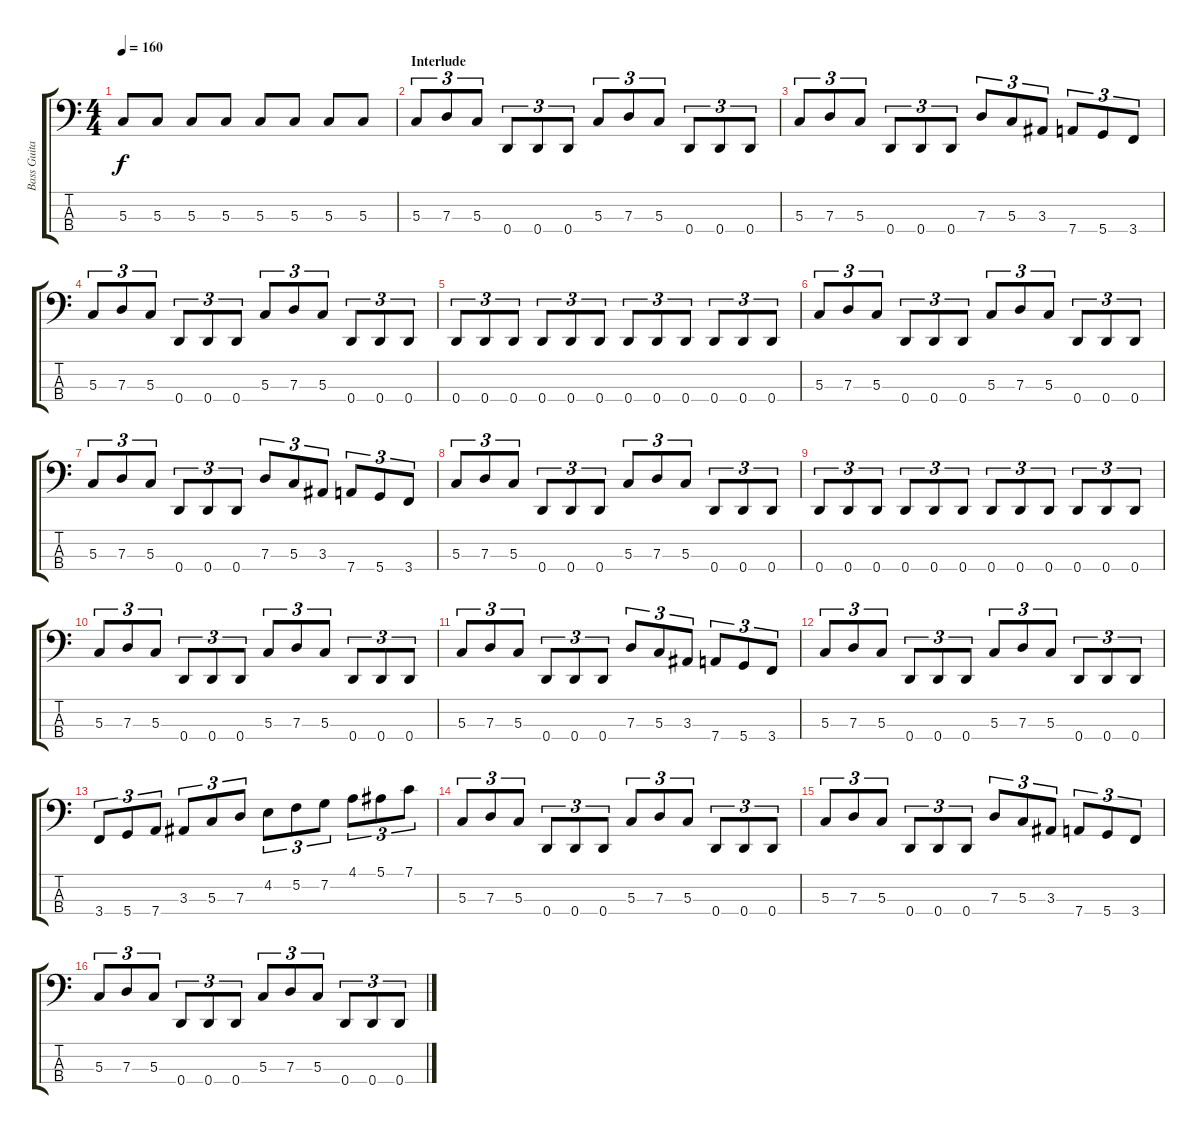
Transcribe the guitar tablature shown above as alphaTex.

\track ("Bass Guitar" "Bass Guita") {instrument electricbasspick}
\staff {score tabs}
\tuning (F2 C2 G1 D1) {hide}
\ts (4 4)
\tempo 160
\clef f4
\ks c
5.3.8{dy f} 5.3.8 5.3.8 5.3.8 5.3.8 5.3.8 5.3.8 5.3.8 |
\section ("" "Interlude")
5.3.8{tu (3 2)} 7.3.8{tu (3 2)} 5.3.8{tu (3 2)} 0.4.8{tu (3 2)} 0.4.8{tu (3 2)} 0.4.8{tu (3 2)} 5.3.8{tu (3 2)} 7.3.8{tu (3 2)} 5.3.8{tu (3 2)} 0.4.8{tu (3 2)} 0.4.8{tu (3 2)} 0.4.8{tu (3 2)} |
5.3.8{tu (3 2)} 7.3.8{tu (3 2)} 5.3.8{tu (3 2)} 0.4.8{tu (3 2)} 0.4.8{tu (3 2)} 0.4.8{tu (3 2)} 7.3.8{tu (3 2)} 5.3.8{tu (3 2)} 3.3.8{tu (3 2)} 7.4.8{tu (3 2)} 5.4.8{tu (3 2)} 3.4.8{tu (3 2)} |
5.3.8{tu (3 2)} 7.3.8{tu (3 2)} 5.3.8{tu (3 2)} 0.4.8{tu (3 2)} 0.4.8{tu (3 2)} 0.4.8{tu (3 2)} 5.3.8{tu (3 2)} 7.3.8{tu (3 2)} 5.3.8{tu (3 2)} 0.4.8{tu (3 2)} 0.4.8{tu (3 2)} 0.4.8{tu (3 2)} |
0.4.8{tu (3 2)} 0.4.8{tu (3 2)} 0.4.8{tu (3 2)} 0.4.8{tu (3 2)} 0.4.8{tu (3 2)} 0.4.8{tu (3 2)} 0.4.8{tu (3 2)} 0.4.8{tu (3 2)} 0.4.8{tu (3 2)} 0.4.8{tu (3 2)} 0.4.8{tu (3 2)} 0.4.8{tu (3 2)} |
5.3.8{tu (3 2)} 7.3.8{tu (3 2)} 5.3.8{tu (3 2)} 0.4.8{tu (3 2)} 0.4.8{tu (3 2)} 0.4.8{tu (3 2)} 5.3.8{tu (3 2)} 7.3.8{tu (3 2)} 5.3.8{tu (3 2)} 0.4.8{tu (3 2)} 0.4.8{tu (3 2)} 0.4.8{tu (3 2)} |
5.3.8{tu (3 2)} 7.3.8{tu (3 2)} 5.3.8{tu (3 2)} 0.4.8{tu (3 2)} 0.4.8{tu (3 2)} 0.4.8{tu (3 2)} 7.3.8{tu (3 2)} 5.3.8{tu (3 2)} 3.3.8{tu (3 2)} 7.4.8{tu (3 2)} 5.4.8{tu (3 2)} 3.4.8{tu (3 2)} |
5.3.8{tu (3 2)} 7.3.8{tu (3 2)} 5.3.8{tu (3 2)} 0.4.8{tu (3 2)} 0.4.8{tu (3 2)} 0.4.8{tu (3 2)} 5.3.8{tu (3 2)} 7.3.8{tu (3 2)} 5.3.8{tu (3 2)} 0.4.8{tu (3 2)} 0.4.8{tu (3 2)} 0.4.8{tu (3 2)} |
0.4.8{tu (3 2)} 0.4.8{tu (3 2)} 0.4.8{tu (3 2)} 0.4.8{tu (3 2)} 0.4.8{tu (3 2)} 0.4.8{tu (3 2)} 0.4.8{tu (3 2)} 0.4.8{tu (3 2)} 0.4.8{tu (3 2)} 0.4.8{tu (3 2)} 0.4.8{tu (3 2)} 0.4.8{tu (3 2)} |
5.3.8{tu (3 2)} 7.3.8{tu (3 2)} 5.3.8{tu (3 2)} 0.4.8{tu (3 2)} 0.4.8{tu (3 2)} 0.4.8{tu (3 2)} 5.3.8{tu (3 2)} 7.3.8{tu (3 2)} 5.3.8{tu (3 2)} 0.4.8{tu (3 2)} 0.4.8{tu (3 2)} 0.4.8{tu (3 2)} |
5.3.8{tu (3 2)} 7.3.8{tu (3 2)} 5.3.8{tu (3 2)} 0.4.8{tu (3 2)} 0.4.8{tu (3 2)} 0.4.8{tu (3 2)} 7.3.8{tu (3 2)} 5.3.8{tu (3 2)} 3.3.8{tu (3 2)} 7.4.8{tu (3 2)} 5.4.8{tu (3 2)} 3.4.8{tu (3 2)} |
5.3.8{tu (3 2)} 7.3.8{tu (3 2)} 5.3.8{tu (3 2)} 0.4.8{tu (3 2)} 0.4.8{tu (3 2)} 0.4.8{tu (3 2)} 5.3.8{tu (3 2)} 7.3.8{tu (3 2)} 5.3.8{tu (3 2)} 0.4.8{tu (3 2)} 0.4.8{tu (3 2)} 0.4.8{tu (3 2)} |
3.4.8{tu (3 2)} 5.4.8{tu (3 2)} 7.4.8{tu (3 2)} 3.3.8{tu (3 2)} 5.3.8{tu (3 2)} 7.3.8{tu (3 2)} 4.2.8{tu (3 2)} 5.2.8{tu (3 2)} 7.2.8{tu (3 2)} 4.1.8{tu (3 2)} 5.1.8{tu (3 2)} 7.1.8{tu (3 2)} |
5.3.8{tu (3 2)} 7.3.8{tu (3 2)} 5.3.8{tu (3 2)} 0.4.8{tu (3 2)} 0.4.8{tu (3 2)} 0.4.8{tu (3 2)} 5.3.8{tu (3 2)} 7.3.8{tu (3 2)} 5.3.8{tu (3 2)} 0.4.8{tu (3 2)} 0.4.8{tu (3 2)} 0.4.8{tu (3 2)} |
5.3.8{tu (3 2)} 7.3.8{tu (3 2)} 5.3.8{tu (3 2)} 0.4.8{tu (3 2)} 0.4.8{tu (3 2)} 0.4.8{tu (3 2)} 7.3.8{tu (3 2)} 5.3.8{tu (3 2)} 3.3.8{tu (3 2)} 7.4.8{tu (3 2)} 5.4.8{tu (3 2)} 3.4.8{tu (3 2)} |
5.3.8{tu (3 2)} 7.3.8{tu (3 2)} 5.3.8{tu (3 2)} 0.4.8{tu (3 2)} 0.4.8{tu (3 2)} 0.4.8{tu (3 2)} 5.3.8{tu (3 2)} 7.3.8{tu (3 2)} 5.3.8{tu (3 2)} 0.4.8{tu (3 2)} 0.4.8{tu (3 2)} 0.4.8{tu (3 2)}
